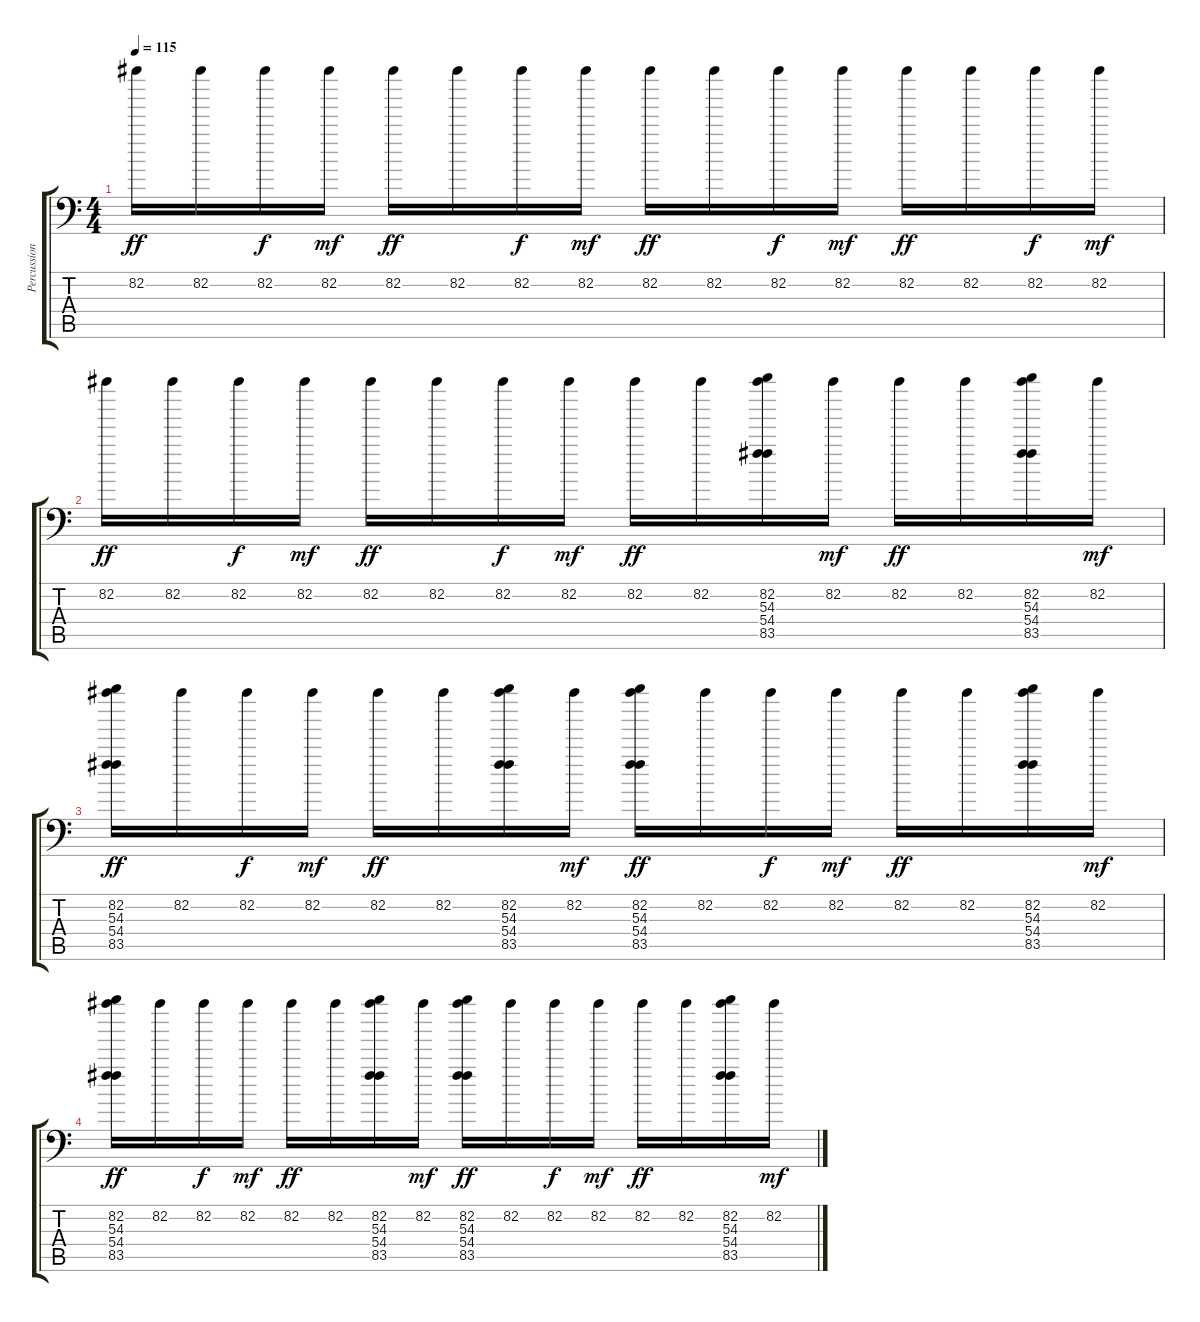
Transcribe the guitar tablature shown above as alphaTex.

\track ("Percussion Effects" "Percussion") {instrument acousticgrandpiano}
\staff {score tabs}
\tuning (C-1 C-1 C-1 C-1 C-1 C-1) {hide}
\ts (4 4)
\tempo 115
\clef f4
\ks c
82.2.16{dy ff} 82.2.16 82.2.16{dy f} 82.2.16{dy mf} 82.2.16{dy ff} 82.2.16 82.2.16{dy f} 82.2.16{dy mf} 82.2.16{dy ff} 82.2.16 82.2.16{dy f} 82.2.16{dy mf} 82.2.16{dy ff} 82.2.16 82.2.16{dy f} 82.2.16{dy mf} |
82.2.16{dy ff} 82.2.16 82.2.16{dy f} 82.2.16{dy mf} 82.2.16{dy ff} 82.2.16 82.2.16{dy f} 82.2.16{dy mf} 82.2.16{dy ff} 82.2.16 (82.2 54.3 54.4 83.5).16 82.2.16{dy mf} 82.2.16{dy ff} 82.2.16 (82.2 54.3 54.4 83.5).16 82.2.16{dy mf} |
(82.2 54.3 54.4 83.5).16{dy ff} 82.2.16 82.2.16{dy f} 82.2.16{dy mf} 82.2.16{dy ff} 82.2.16 (82.2 54.3 54.4 83.5).16 82.2.16{dy mf} (82.2 54.3 54.4 83.5).16{dy ff} 82.2.16 82.2.16{dy f} 82.2.16{dy mf} 82.2.16{dy ff} 82.2.16 (82.2 54.3 54.4 83.5).16 82.2.16{dy mf} |
(82.2 54.3 54.4 83.5).16{dy ff} 82.2.16 82.2.16{dy f} 82.2.16{dy mf} 82.2.16{dy ff} 82.2.16 (82.2 54.3 54.4 83.5).16 82.2.16{dy mf} (82.2 54.3 54.4 83.5).16{dy ff} 82.2.16 82.2.16{dy f} 82.2.16{dy mf} 82.2.16{dy ff} 82.2.16 (82.2 54.3 54.4 83.5).16 82.2.16{dy mf}
